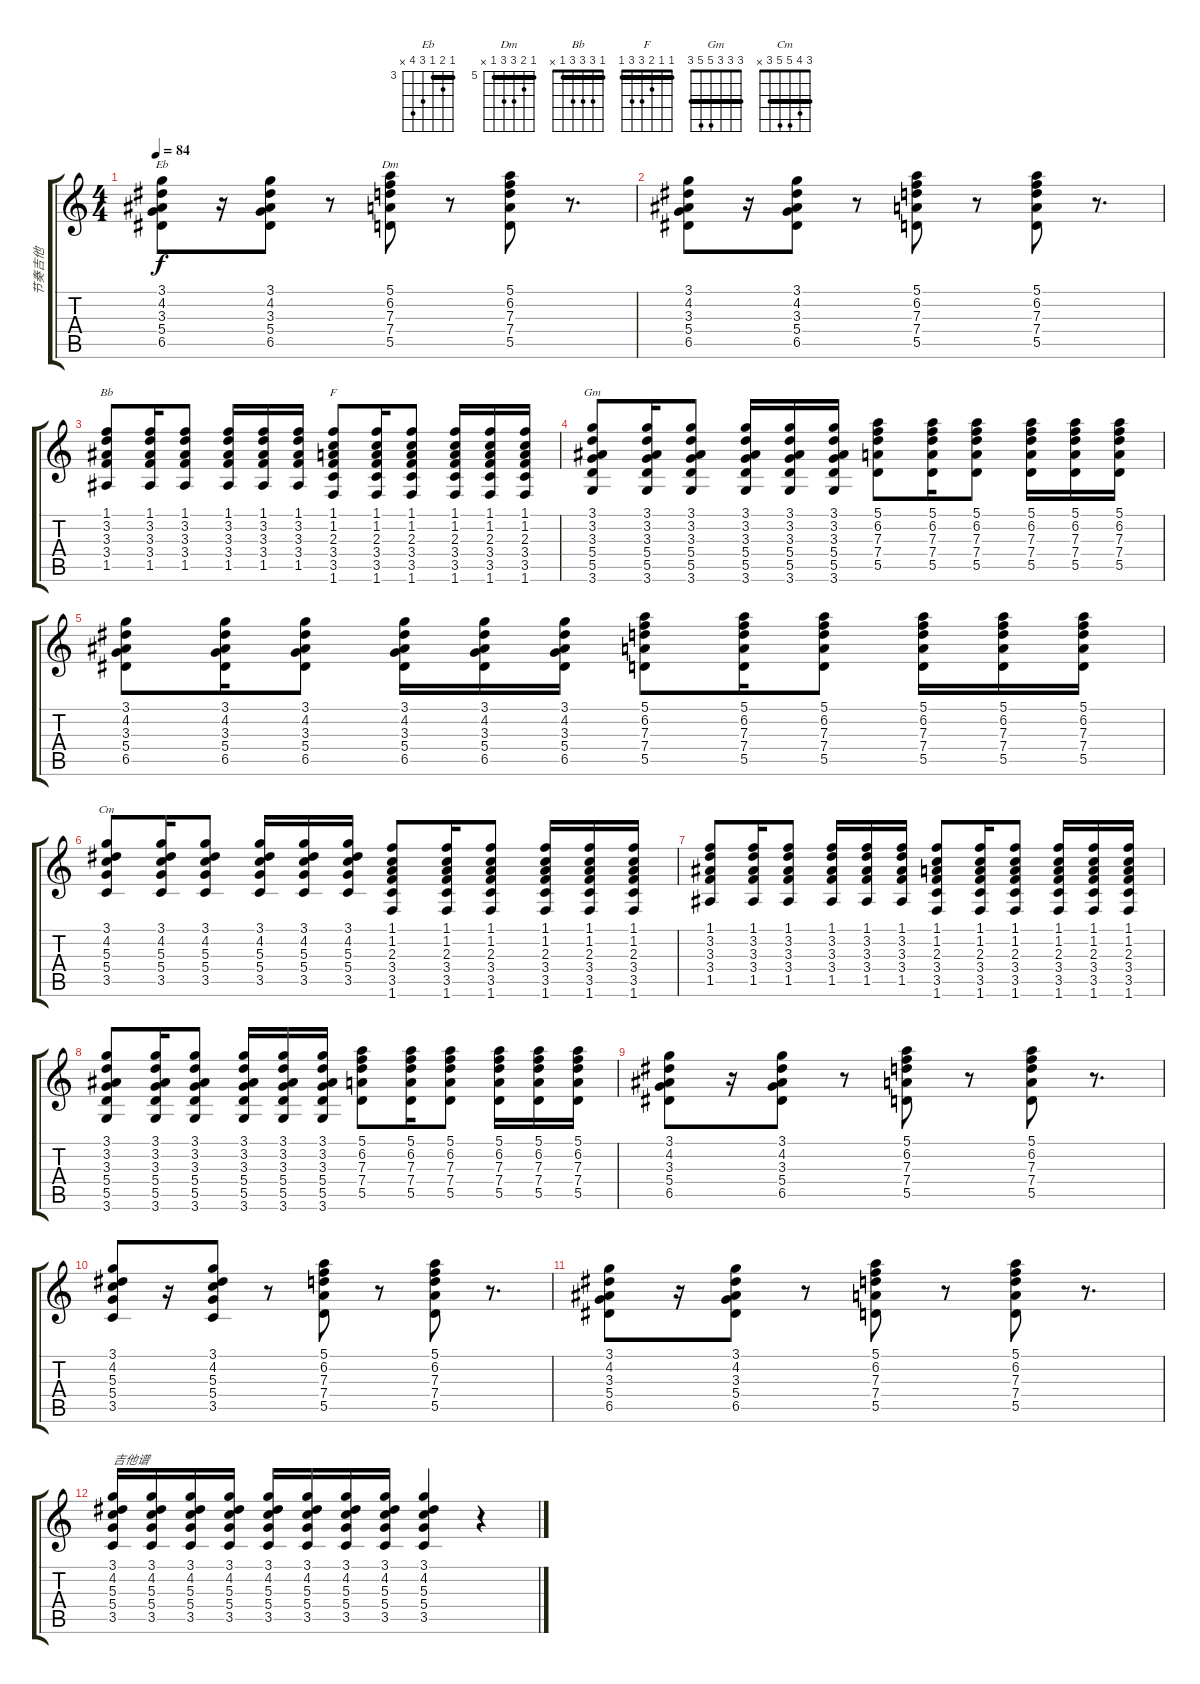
\track ("节奏吉他" "节奏吉他") {instrument acousticguitarsteel}
\staff {score tabs}
\tuning (E4 B3 G3 D3 A2 E2) {hide}
\chord ("Eb" 3 4 3 5 6 x) {firstfret 3 barre 3}
\chord ("Dm" 5 6 7 7 5 x) {firstfret 5 barre 5}
\chord ("Bb" 1 3 3 3 1 x) {barre 1}
\chord ("F" 1 1 2 3 3 1) {barre 1}
\chord ("Gm" 3 3 3 5 5 3) {barre 3}
\chord ("Cm" 3 4 5 5 3 x) {barre 3}
\ts (4 4)
\tempo 84
\clef g2
\ks c
(3.1 4.2 3.3 5.4 6.5).8{ch "Eb" dy f} r.16 (3.1 4.2 3.3 5.4 6.5).8 r.8 (5.1 6.2 7.3 7.4 5.5).8{ch "Dm"} r.8 (5.1 6.2 7.3 7.4 5.5).8 r.8{d} |
(3.1 4.2 3.3 5.4 6.5).8 r.16 (3.1 4.2 3.3 5.4 6.5).8 r.8 (5.1 6.2 7.3 7.4 5.5).8 r.8 (5.1 6.2 7.3 7.4 5.5).8 r.8{d} |
(1.1 3.2 3.3 3.4 1.5).8{ch "Bb"} (1.1 3.2 3.3 3.4 1.5).16 (1.1 3.2 3.3 3.4 1.5).8 (1.1 3.2 3.3 3.4 1.5).16 (1.1 3.2 3.3 3.4 1.5).16 (1.1 3.2 3.3 3.4 1.5).16 (1.1 1.2 2.3 3.4 3.5 1.6).8{ch "F"} (1.1 1.2 2.3 3.4 3.5 1.6).16 (1.1 1.2 2.3 3.4 3.5 1.6).8 (1.1 1.2 2.3 3.4 3.5 1.6).16 (1.1 1.2 2.3 3.4 3.5 1.6).16 (1.1 1.2 2.3 3.4 3.5 1.6).16 |
(3.1 3.2 3.3 5.4 5.5 3.6).8{ch "Gm"} (3.1 3.2 3.3 5.4 5.5 3.6).16 (3.1 3.2 3.3 5.4 5.5 3.6).8 (3.1 3.2 3.3 5.4 5.5 3.6).16 (3.1 3.2 3.3 5.4 5.5 3.6).16 (3.1 3.2 3.3 5.4 5.5 3.6).16 (5.1 6.2 7.3 7.4 5.5).8 (5.1 6.2 7.3 7.4 5.5).16 (5.1 6.2 7.3 7.4 5.5).8 (5.1 6.2 7.3 7.4 5.5).16 (5.1 6.2 7.3 7.4 5.5).16 (5.1 6.2 7.3 7.4 5.5).16 |
(3.1 4.2 3.3 5.4 6.5).8 (3.1 4.2 3.3 5.4 6.5).16 (3.1 4.2 3.3 5.4 6.5).8 (3.1 4.2 3.3 5.4 6.5).16 (3.1 4.2 3.3 5.4 6.5).16 (3.1 4.2 3.3 5.4 6.5).16 (5.1 6.2 7.3 7.4 5.5).8 (5.1 6.2 7.3 7.4 5.5).16 (5.1 6.2 7.3 7.4 5.5).8 (5.1 6.2 7.3 7.4 5.5).16 (5.1 6.2 7.3 7.4 5.5).16 (5.1 6.2 7.3 7.4 5.5).16 |
(3.1 4.2 5.3 5.4 3.5).8{ch "Cm"} (3.1 4.2 5.3 5.4 3.5).16 (3.1 4.2 5.3 5.4 3.5).8 (3.1 4.2 5.3 5.4 3.5).16 (3.1 4.2 5.3 5.4 3.5).16 (3.1 4.2 5.3 5.4 3.5).16 (1.1 1.2 2.3 3.4 3.5 1.6).8 (1.1 1.2 2.3 3.4 3.5 1.6).16 (1.1 1.2 2.3 3.4 3.5 1.6).8 (1.1 1.2 2.3 3.4 3.5 1.6).16 (1.1 1.2 2.3 3.4 3.5 1.6).16 (1.1 1.2 2.3 3.4 3.5 1.6).16 |
(1.1 3.2 3.3 3.4 1.5).8 (1.1 3.2 3.3 3.4 1.5).16 (1.1 3.2 3.3 3.4 1.5).8 (1.1 3.2 3.3 3.4 1.5).16 (1.1 3.2 3.3 3.4 1.5).16 (1.1 3.2 3.3 3.4 1.5).16 (1.1 1.2 2.3 3.4 3.5 1.6).8 (1.1 1.2 2.3 3.4 3.5 1.6).16 (1.1 1.2 2.3 3.4 3.5 1.6).8 (1.1 1.2 2.3 3.4 3.5 1.6).16 (1.1 1.2 2.3 3.4 3.5 1.6).16 (1.1 1.2 2.3 3.4 3.5 1.6).16 |
(3.1 3.2 3.3 5.4 5.5 3.6).8 (3.1 3.2 3.3 5.4 5.5 3.6).16 (3.1 3.2 3.3 5.4 5.5 3.6).8 (3.1 3.2 3.3 5.4 5.5 3.6).16 (3.1 3.2 3.3 5.4 5.5 3.6).16 (3.1 3.2 3.3 5.4 5.5 3.6).16 (5.1 6.2 7.3 7.4 5.5).8 (5.1 6.2 7.3 7.4 5.5).16 (5.1 6.2 7.3 7.4 5.5).8 (5.1 6.2 7.3 7.4 5.5).16 (5.1 6.2 7.3 7.4 5.5).16 (5.1 6.2 7.3 7.4 5.5).16 |
(3.1 4.2 3.3 5.4 6.5).8 r.16 (3.1 4.2 3.3 5.4 6.5).8 r.8 (5.1 6.2 7.3 7.4 5.5).8 r.8 (5.1 6.2 7.3 7.4 5.5).8 r.8{d} |
(3.1 4.2 5.3 5.4 3.5).8 r.16 (3.1 4.2 5.3 5.4 3.5).8 r.8 (5.1 6.2 7.3 7.4 5.5).8 r.8 (5.1 6.2 7.3 7.4 5.5).8 r.8{d} |
(3.1 4.2 3.3 5.4 6.5).8 r.16 (3.1 4.2 3.3 5.4 6.5).8 r.8 (5.1 6.2 7.3 7.4 5.5).8 r.8 (5.1 6.2 7.3 7.4 5.5).8 r.8{d} |
(3.1 4.2 5.3 5.4 3.5).16{txt "吉他谱"} (3.1 4.2 5.3 5.4 3.5).16 (3.1 4.2 5.3 5.4 3.5).16 (3.1 4.2 5.3 5.4 3.5).16 (3.1 4.2 5.3 5.4 3.5).16 (3.1 4.2 5.3 5.4 3.5).16 (3.1 4.2 5.3 5.4 3.5).16 (3.1 4.2 5.3 5.4 3.5).16 (3.1 4.2 5.3 5.4 3.5).4 r.4
